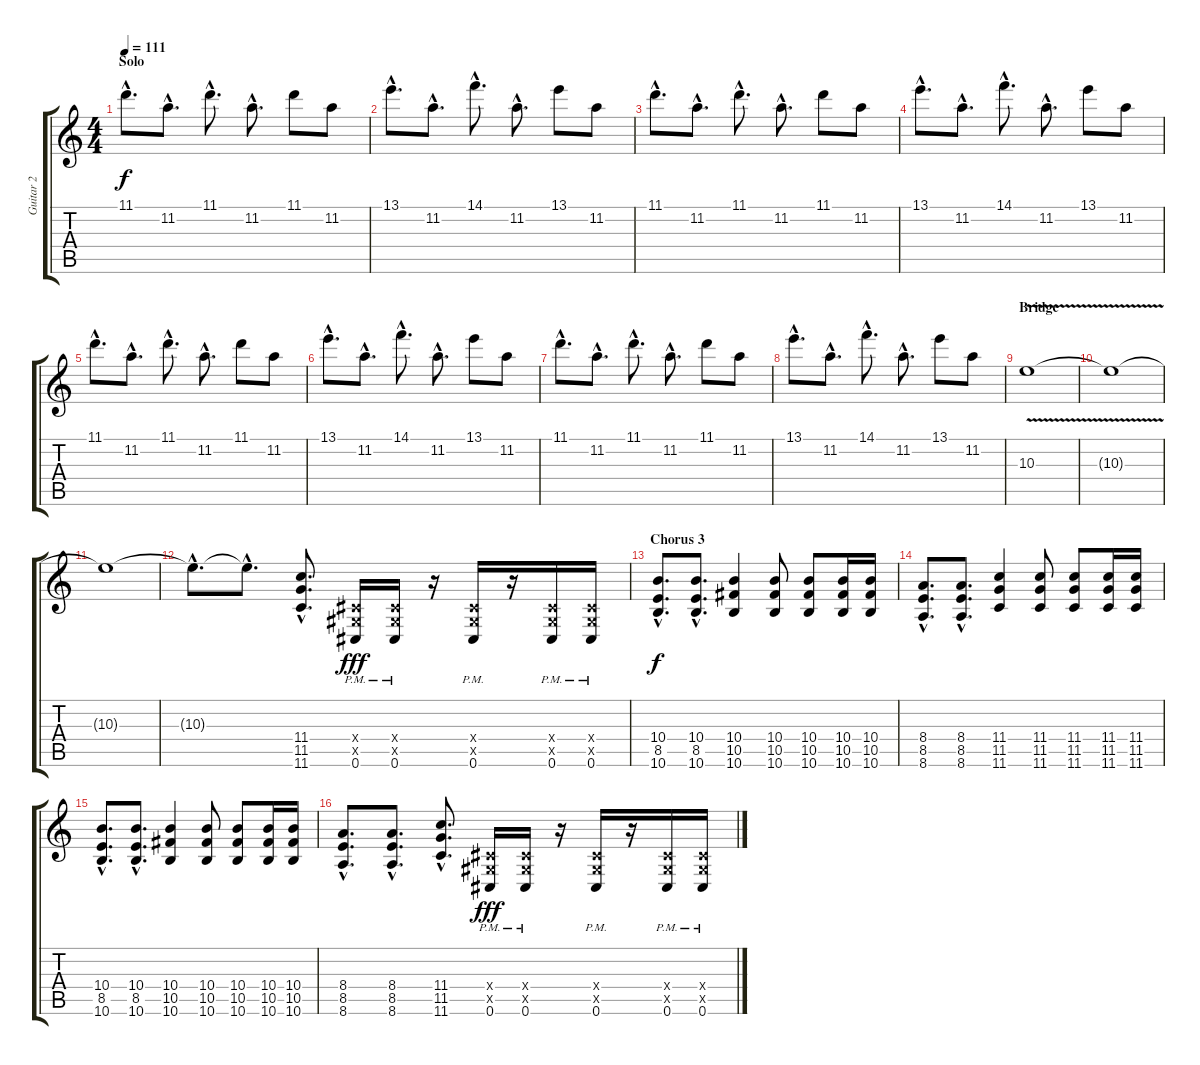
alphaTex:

\track ("Guitar 2" "Guitar 2") {instrument overdrivenguitar}
\staff {score tabs}
\tuning (Eb4 Bb3 Gb3 Db3 Ab2 Db2) {hide}
\ts (4 4)
\section ("" "Solo")
\tempo 111
\clef g2
\ks c
11.1{hac}.8{d dy f volume 13 instrument distortionguitar} 11.2{hac}.8{d} 11.1{hac}.8{d} 11.2{hac}.8{d} 11.1.8 11.2.8 |
13.1{hac}.8{d} 11.2{hac}.8{d} 14.1{hac}.8{d} 11.2{hac}.8{d} 13.1.8 11.2.8 |
11.1{hac}.8{d} 11.2{hac}.8{d} 11.1{hac}.8{d} 11.2{hac}.8{d} 11.1.8 11.2.8 |
13.1{hac}.8{d} 11.2{hac}.8{d} 14.1{hac}.8{d} 11.2{hac}.8{d} 13.1.8 11.2.8 |
11.1{hac}.8{d} 11.2{hac}.8{d} 11.1{hac}.8{d} 11.2{hac}.8{d} 11.1.8 11.2.8 |
13.1{hac}.8{d} 11.2{hac}.8{d} 14.1{hac}.8{d} 11.2{hac}.8{d} 13.1.8 11.2.8 |
11.1{hac}.8{d} 11.2{hac}.8{d} 11.1{hac}.8{d} 11.2{hac}.8{d} 11.1.8 11.2.8 |
13.1{hac}.8{d} 11.2{hac}.8{d} 14.1{hac}.8{d} 11.2{hac}.8{d} 13.1.8 11.2.8 |
\section ("" "Bridge")
10.3{v}.1{volume 12 instrument distortionguitar} |
10.3{t}.1{volume 2} |
10.3{t}.1 |
10.3{hac t}.8{d} 10.3{hac t}.8{d} (11.4{hac} 11.5{hac} 11.6{hac}).8{d volume 13 instrument distortionguitar} (0.4{x} 0.5{x} 0.6{pm}).16{dy fff} (0.4{x} 0.5{x} 0.6{pm}).16 r.16 (0.4{x} 0.5{x} 0.6{pm}).16 r.16 (0.4{x} 0.5{x} 0.6{pm}).16 (0.4{x} 0.5{x} 0.6{pm}).16 |
\section ("" "Chorus 3")
(10.4{hac} 8.5{hac} 10.6{hac}).8{d dy f} (10.4{hac} 8.5{hac} 10.6{hac}).8{d} (10.4 10.5 10.6).4 (10.4 10.5 10.6).8 (10.4 10.5 10.6).8 (10.4 10.5 10.6).16 (10.4 10.5 10.6).16 |
(8.4{hac} 8.5{hac} 8.6{hac}).8{d} (8.4{hac} 8.5{hac} 8.6{hac}).8{d} (11.4 11.5 11.6).4 (11.4 11.5 11.6).8 (11.4 11.5 11.6).8 (11.4 11.5 11.6).16 (11.4 11.5 11.6).16 |
(10.4{hac} 8.5{hac} 10.6{hac}).8{d} (10.4{hac} 8.5{hac} 10.6{hac}).8{d} (10.4 10.5 10.6).4 (10.4 10.5 10.6).8 (10.4 10.5 10.6).8 (10.4 10.5 10.6).16 (10.4 10.5 10.6).16 |
(8.4{hac} 8.5{hac} 8.6{hac}).8{d} (8.4{hac} 8.5{hac} 8.6{hac}).8{d} (11.4{hac} 11.5{hac} 11.6{hac}).8{d} (0.4{x} 0.5{x} 0.6{pm}).16{dy fff} (0.4{x} 0.5{x} 0.6{pm}).16 r.16 (0.4{x} 0.5{x} 0.6{pm}).16 r.16 (0.4{x} 0.5{x} 0.6{pm}).16 (0.4{x} 0.5{x} 0.6{pm}).16
